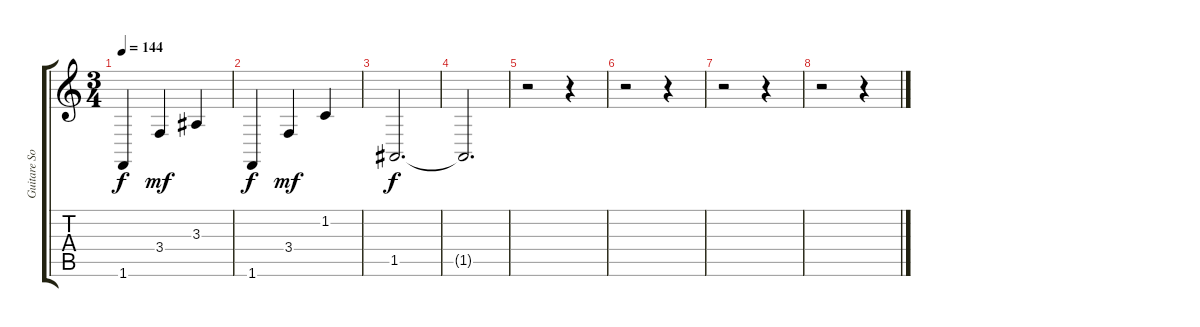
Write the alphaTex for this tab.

\track ("Guitare Solo" "Guitare So") {instrument harpsichord}
\staff {score tabs}
\tuning (E4 B3 G3 D3 A2 E2) {hide}
\ts (3 4)
\tempo 144
\clef g2
\ks c
1.6.4{dy f} 3.4.4{dy mf} 3.3.4 |
1.6.4{dy f} 3.4.4{dy mf} 1.2.4 |
1.5.2{d dy f} |
1.5{t}.2{d} |
r.2 r.4 |
r.2 r.4 |
r.2 r.4 |
r.2 r.4
